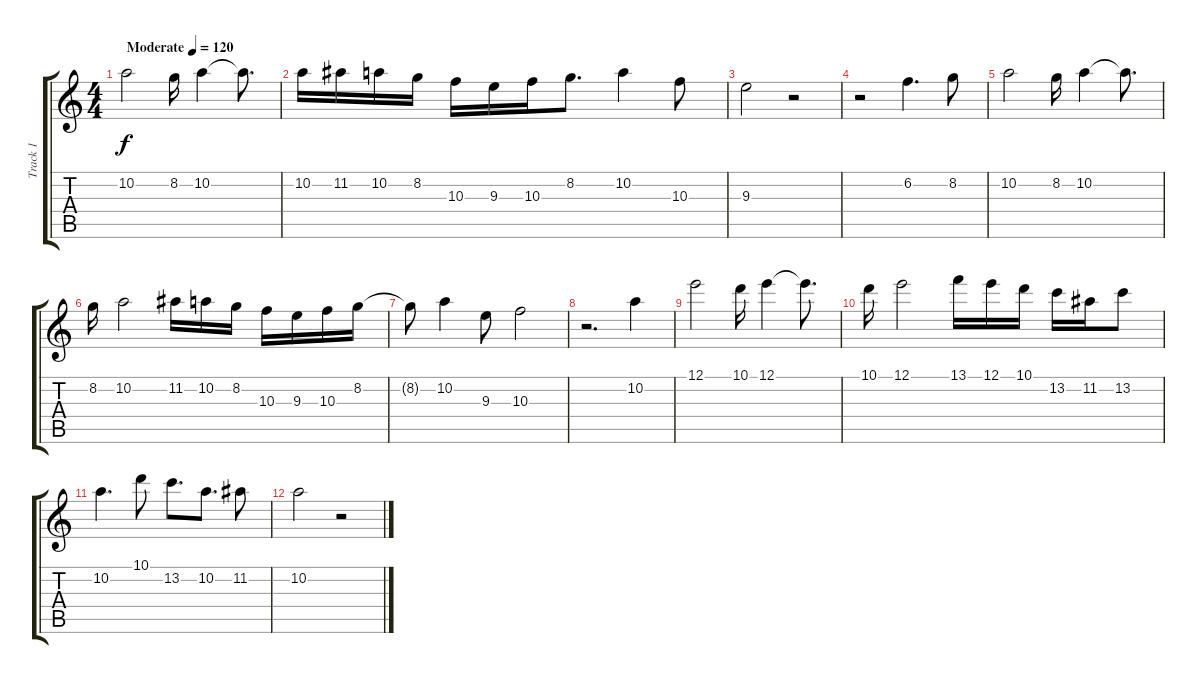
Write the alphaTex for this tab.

\track ("Track 1" "Track 1") {instrument acousticguitarsteel}
\staff {score tabs}
\tuning (E4 B3 G3 D3 A2 E2) {hide}
\ts (4 4)
\tempo (120 "Moderate")
\clef g2
\ks c
10.2.2{dy f instrument acousticguitarsteel} 8.2.16 10.2.4 10.2{t}.8{d} |
10.2.16 11.2.16 10.2.16 8.2.16 10.3.16 9.3.16 10.3.16 8.2.8{d} 10.2.4 10.3.8 |
9.3.2 r.2 |
r.2 6.2.4{d} 8.2.8 |
10.2.2 8.2.16 10.2.4 10.2{t}.8{d} |
8.2.16 10.2.2 11.2.16 10.2.16 8.2.16 10.3.16 9.3.16 10.3.16 8.2.16 |
8.2{t}.8 10.2.4 9.3.8 10.3.2 |
r.2{d} 10.2.4 |
12.1.2 10.1.16 12.1.4 12.1{t}.8{d} |
10.1.16 12.1.2 13.1.16 12.1.16 10.1.16 13.2.16 11.2.16 13.2.8 |
10.2.4{d} 10.1.8 13.2.8{d} 10.2.8{d} 11.2.8 |
10.2.2 r.2
